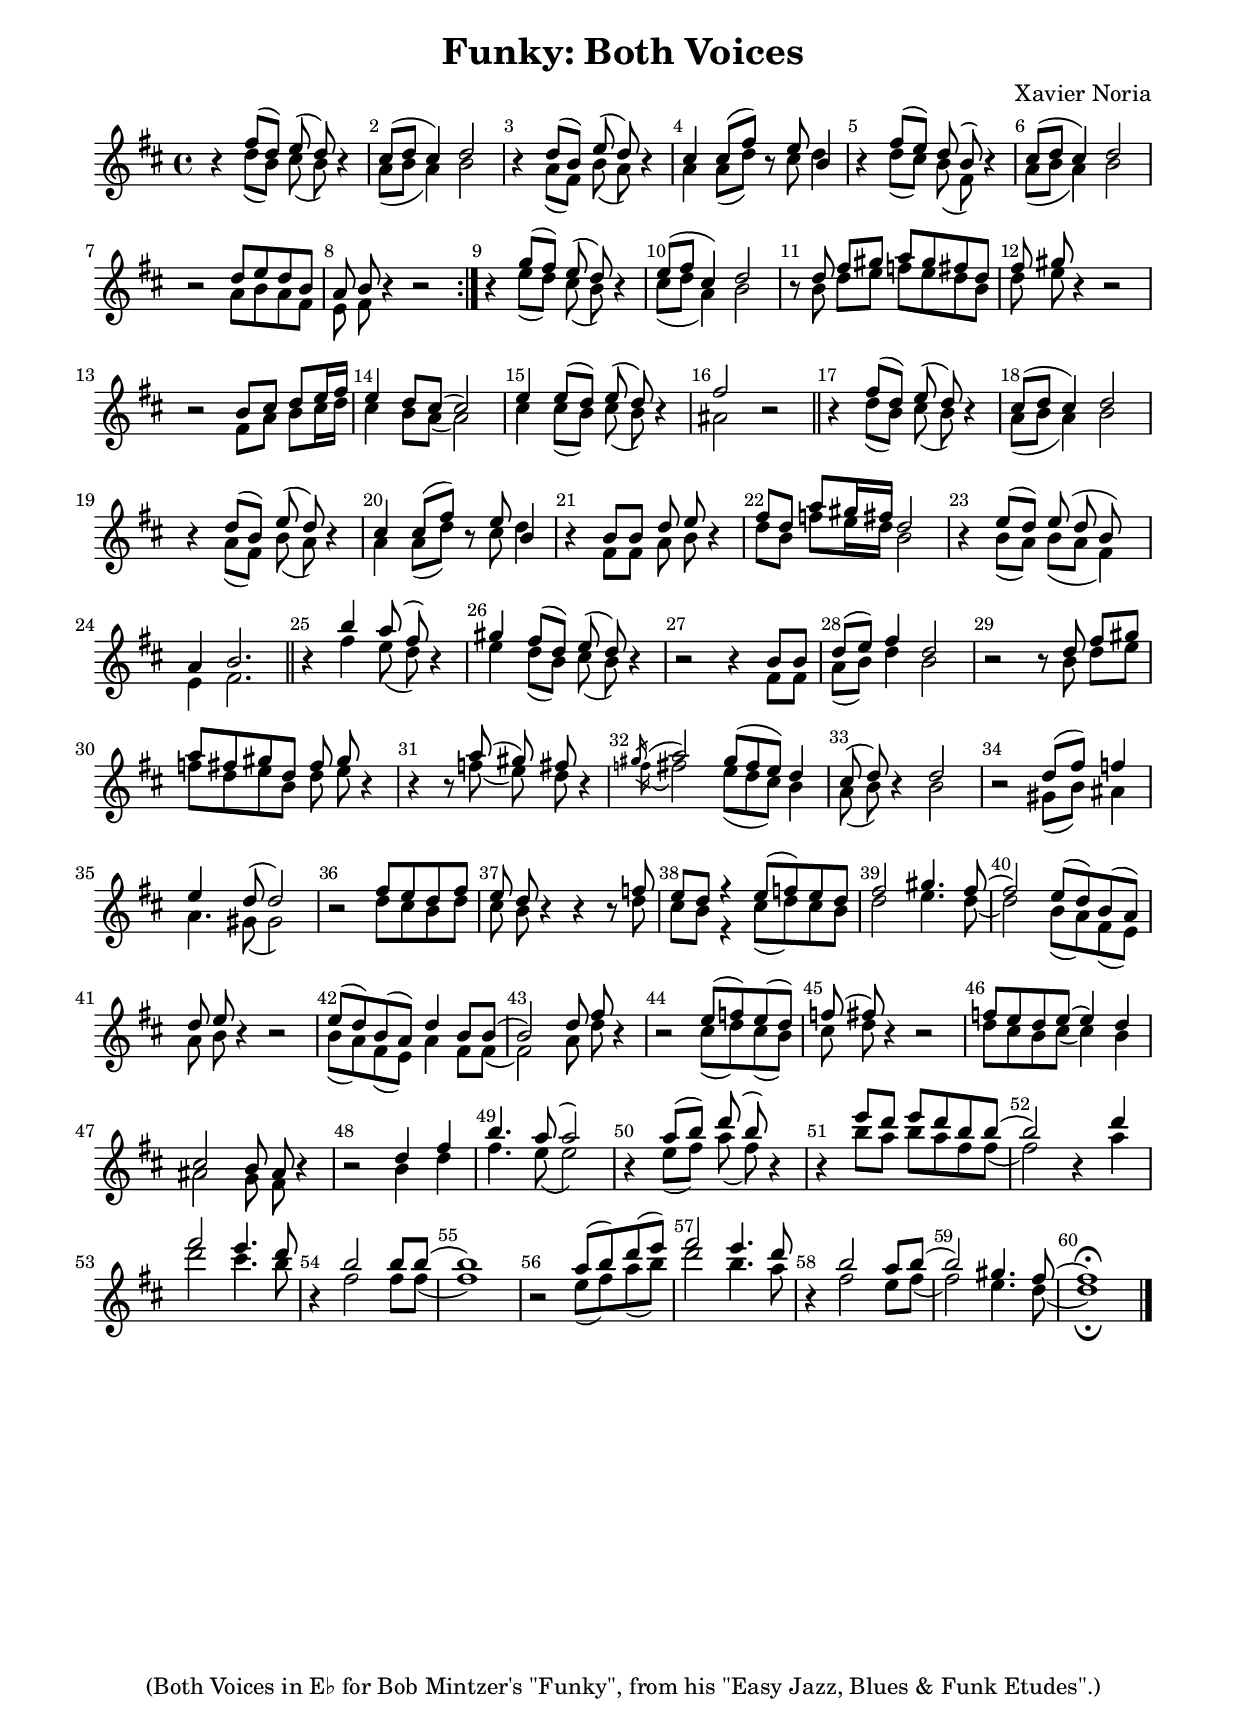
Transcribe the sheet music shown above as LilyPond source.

\version "2.16.1"

\include "../shared/common.ly"

\header {
  title    = "Funky: Both Voices"
  composer = "Xavier Noria"
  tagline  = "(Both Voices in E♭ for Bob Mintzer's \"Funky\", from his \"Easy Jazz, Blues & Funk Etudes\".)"
}

melody = \relative c'' {
  \clef treble
  \key d \major
  \time 4/4
  
  \repeat volta 2 {
    % 1
    r4 << fs8( \\ d8( >> << d8) \\ b8) >> << e8( \\ cs8( >> << d8) \\ b8) >> r4 |

    % 2
    << cs8( \\ a8( >> << d8 \\ b >> << cs4) \\ a) >> << d2 \\ b >> |

    % 3
    r4 << d8( \\ a8( >> << b8) \\ fs8) >> << e'8( \\ b8( >> << d8) \\ a) >> r4 |

    % 4
    << cs4 \\ a4 >> << cs8( \\ a8( >> << fs'8) \\ d8) >> r8 << e8 \\ cs8 >> << b4 \\ d4>> |

    % 5
    r4 << fs8( \\ d8( >> << e8) \\ cs8) >> << d8( \\ b8( >> << b8) \\ fs8) >> r4 |

    % 6
    << cs'8( \\ a8( >> << d8 \\ b8 >> << cs4) \\ a4) >> << d2 \\ b2 >> |

    % 7
    r2 << d8 \\ a8 >> << e'8 \\ b8 >> << d8 \\ a8 >> << b8 \\ fs8 >> |

    % 8
    << a8 \\ e8 >> << b'8 \\ fs8 >> r4 r2 |
  }

  % ---------------------------------------------------------------------------

  % 9
  r4 << g'8( \\ e8( >> << fs8) \\ d8) >> << e8( \\ cs8( >> << d8) \\ b8) >> r4 |

  % 10
  << e8( \\ cs8( >> << fs8 \\ d >> << cs4) \\ a4) >> << d2 \\ b >> |

  % 11
  r8 << d8 \\ b8 >> << fs'8[ \\ d8[ >> << gs8] \\ e8] >> << a8 \\ f8 >> << gs8 \\ e8 >> << fs8 \\ d8 >> << d8 \\ b8 >> |

  % 12
  << fs'8 \\ d8 >>  << gs8 \\ e8 >> r4 r2 |

  % 13
  r2 << b8 \\ fs8 >> << cs'8 \\ a8 >>  << d8 \\ b8 >> << e16 \\ cs16 >> << fs16 \\ d16 >> |

  % 14
  << e4 \\ cs4 >> << d8 \\ b8 >> << cs8( \\ a8( >>  << cs2) \\ a2) >> |

  % 15
  << e'4 \\ cs4 >> << e8( \\ cs8( >> << d8) \\ b8) >> << e8( \\ cs8( >> << d8) \\ b8) >> r4 |

  % 16
  << fs'2 \\ as,2 >> r2 \bar "||"

  % ---------------------------------------------------------------------------

  % 17
  r4 << fs'8( \\ d8( >> << d8) \\ b8) >> << e8( \\ cs8( >> << d8) \\ b8) >> r4 |

  % 18
  << cs8( \\ a8( >> << d8 \\ b >> << cs4) \\ a) >> << d2 \\ b >> |

  % 19
  r4 << d8( \\ a8( >> << b8) \\ fs8) >> << e'8( \\ b8( >> << d8) \\ a) >> r4 |

  % 20
  << cs4 \\ a4 >> << cs8( \\ a8( >> << fs'8) \\ d8) >> r8 << e8 \\ cs8 >> << b4 \\ d4>> |

  % 21d
  r4 << b8 \\ fs8 >> << b8 \\ fs8 >> << d'8 \\ a8 >>  << e'8 \\ b8 >> r4 |

  % 22
  << fs'8 \\ d8 >> << d8 \\ b8 >>  << a'8 \\ f8 >>  << gs16 \\ e16 >>  << fs16 \\ d16 >>  << d2 \\ b2 >> |

  % 23
  r4 << e8( \\ b8( >> << d8) \\ a8) >> << e'8( \\ b8( >> << d8 \\ a8 >> << b8) \\ fs4) >> |

  % 24
  << a4 \\ e4 >> << b'2. \\ fs2. >> \bar "||"

  % ---------------------------------------------------------------------------

  % 25
  r4 << b'4 \\ fs4 >> << a8( \\ e8( >> << fs8) \\ d8) >>  r4 |

  % 26
  << gs4 \\ e4 >>  << fs8( \\ d8( >> << d8) \\ b8) >>  << e8( \\ cs8( >> << d8) \\ b8) >> r4 |

  % 27
  r2 r4 << b8 \\ fs8 >> << b8 \\ fs8 >> |

  % 28
  << d'8( \\ a8( >> << e'8) \\ b8) >>  << fs'4 \\ d4 >> << d2 \\ b2 >> |

  % 29
  r2 r8 << d8 \\ b8 >> << fs'8[ \\ d8[ >> << gs8] \\ e8] >> |

  % 30
  << a8 \\ f8 >>  << fs8 \\ d8 >> << gs8 \\ e8 >>  << d8 \\ b8 >> << fs'8 \\ d8 >> << gs8 \\ e8 >> r4 |

  % 31
  r4 r8 << a8( \\ f8( >> << gs8) \\ e8) >> << fs8 \\ d8 >> r4 |

  % 32
  << \acciaccatura gs16 \\ \acciaccatura f16 >> << a2 \\ fs2 >> \times 2/3 { << gs8( \\ e8( >> << fs8 \\ d8 >> << e8) \\ cs8) >>  } << d4 \\ b4 >> |

  % 33
  << cs8( \\ a8( >> << d8) \\ b8) >> r4 << d2 \\ b2 >> |

  % 34
  r2 << d8( \\ gs,8( >> << fs'8) \\ b,8) >> << f'4 \\ as,4 >> |

  % 35
  << e'4 \\ a,4. >> << d8( \\ gs,8( >> << d'2) \\ gs,2) >> |

  % 36
  r2 << { fs'8 e8 d8 fs8 } \\ { d8 cs8 b8 d8 } >> |

  % 37
  << { e8 d8 } \\ { cs8 b8 } >> r4 r4 r8 << f'8 \\ d8 >> |

  % 38
  << { e8 d8 r4 e8( f8) e8 d8 } \\ { cs8 b8 r4 cs8( d8) cs8 b8 } >> |

  % 39
  << { fs'2 gs4. fs8( } \\ { d2 e4. d8( } >> |

  % 40
  << fs2) \\ d2) >> << { e8( d8) b8( a8) } \\ { b8( a8) fs8( e8) } >> |

  % 41
  << { d'8 e8 } \\ { a,8 b8 } >> r4 r2 |

  % 42
  << {e8( d8) b8( a8) d4 b8 b8(} \\ { b8( a8) fs8( e8) a4 fs8 fs8( } >>|

  % 43
  << {b2) d8 fs8} \\ { fs,2) a8 d8 } >> r4|

  % 44
  r2 << { e8( f8) e8( d8) } \\ { cs8( d8) cs8( b8) } >> |

  % 45
  << { f'8( fs8) } \\ { cs8 d8 } >>  r4 r2 |

  % 46
  << { f8 e8 d8 e8( e4) d4 } \\ { d8 cs8 b8 cs8( cs4) b4 } >> |

  % 47
  << { cs2 b8 as8 } \\ { as2 g8 fs8 }>> r4 |

  % 48
  r2 << { d'4 fs4 } \\ { b,4 d4 } >> |

  % 49
  << { b'4. a8( a2) } \\ { fs4. e8( e2) } >> |

  % 50
  r4 << { a8( b8) d8( b8) } \\ { e,8( fs8) a8( fs8) } >>  r4 |

  % 51
  r4 << { e'8 d8 e8 d8 b8 b8( } \\ { b8 a8 b8 a8 fs8 fs8( } >> |

  % 52
  <<  b2) \\ fs2) >> r4 << d'4 \\ a4 >> |

  % 53
  << { fs'2 e4. d8 } \\ { d2 cs4. b8 } >> |

  % 54
  r4 << { b2 b8 b8( } \\ {fs2 fs8 fs8( } >> |

  % 55
  << b1) \\ fs1) >> |

  % 56
  r2 << {a8( b8) d8( e8) } \\ { e,8( fs8) a8( b8) } >> |

  % 57
  << {fs'2 e4. d8} \\ { d2 b4. a8 } >> |

  % 58
  r4 << { b2 a8 b8( } \\ { fs2 e8 fs8( } >> |

  % 59
  << { b2) gs4. fs8( } \\ { fs2) e4. d8( } >> |

  % 60
  << fs1)\fermata \\ d1)\fermata >>  \bar "|."
}

\score {
  { \melody }
}
